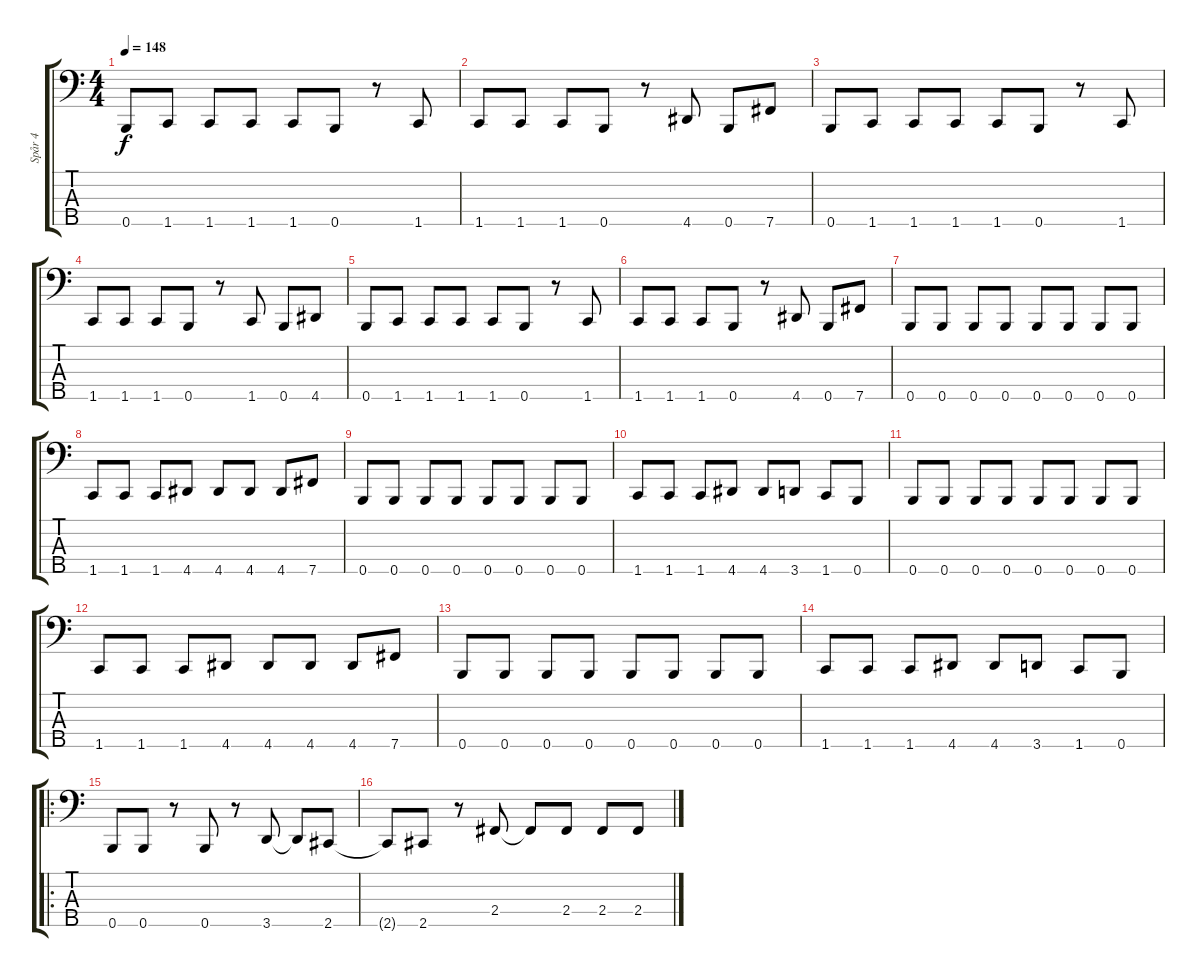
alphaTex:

\track ("Spår 4" "Spår 4") {instrument electricbasspick}
\staff {score tabs}
\tuning (G2 D2 A1 E1 B0) {hide}
\ts (4 4)
\tempo 148
\clef f4
\ks c
0.5.8{dy f} 1.5.8 1.5.8 1.5.8 1.5.8 0.5.8 r.8 1.5.8 |
1.5.8 1.5.8 1.5.8 0.5.8 r.8 4.5.8 0.5.8 7.5.8 |
0.5.8 1.5.8 1.5.8 1.5.8 1.5.8 0.5.8 r.8 1.5.8 |
1.5.8 1.5.8 1.5.8 0.5.8 r.8 1.5.8 0.5.8 4.5.8 |
0.5.8 1.5.8 1.5.8 1.5.8 1.5.8 0.5.8 r.8 1.5.8 |
1.5.8 1.5.8 1.5.8 0.5.8 r.8 4.5.8 0.5.8 7.5.8 |
0.5.8 0.5.8 0.5.8 0.5.8 0.5.8 0.5.8 0.5.8 0.5.8 |
1.5.8 1.5.8 1.5.8 4.5.8 4.5.8 4.5.8 4.5.8 7.5.8 |
0.5.8 0.5.8 0.5.8 0.5.8 0.5.8 0.5.8 0.5.8 0.5.8 |
1.5.8 1.5.8 1.5.8 4.5.8 4.5.8 3.5.8 1.5.8 0.5.8 |
0.5.8 0.5.8 0.5.8 0.5.8 0.5.8 0.5.8 0.5.8 0.5.8 |
1.5.8 1.5.8 1.5.8 4.5.8 4.5.8 4.5.8 4.5.8 7.5.8 |
0.5.8 0.5.8 0.5.8 0.5.8 0.5.8 0.5.8 0.5.8 0.5.8 |
1.5.8 1.5.8 1.5.8 4.5.8 4.5.8 3.5.8 1.5.8 0.5.8 |
\ro
0.5.8 0.5.8 r.8 0.5.8 r.8 3.5.8 3.5{t}.8 2.5.8 |
2.5{t}.8 2.5.8 r.8 2.4.8 2.4{t}.8 2.4.8 2.4.8 2.4.8
